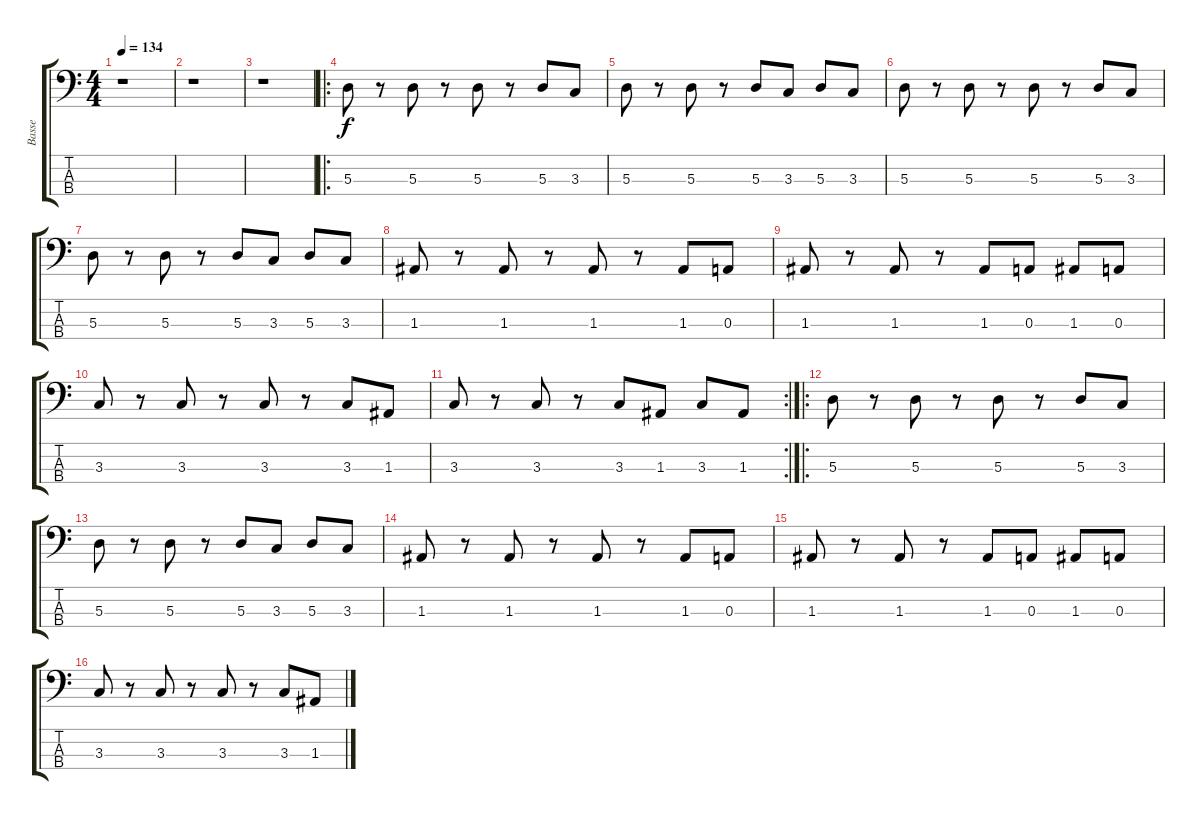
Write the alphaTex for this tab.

\track ("Basse" "Basse") {instrument synthbass2}
\staff {score tabs}
\tuning (G2 D2 A1 D1) {hide}
\ts (4 4)
\tempo 134
\clef f4
\ks c
r.1{dy f instrument synthbass2} |
r.1 |
r.1 |
\ro
5.3.8 r.8 5.3.8 r.8 5.3.8 r.8 5.3.8 3.3.8 |
5.3.8 r.8 5.3.8 r.8 5.3.8 3.3.8 5.3.8 3.3.8 |
5.3.8 r.8 5.3.8 r.8 5.3.8 r.8 5.3.8 3.3.8 |
5.3.8 r.8 5.3.8 r.8 5.3.8 3.3.8 5.3.8 3.3.8 |
1.3.8 r.8 1.3.8 r.8 1.3.8 r.8 1.3.8 0.3.8 |
1.3.8 r.8 1.3.8 r.8 1.3.8 0.3.8 1.3.8 0.3.8 |
3.3.8 r.8 3.3.8 r.8 3.3.8 r.8 3.3.8 1.3.8 |
\rc 2
3.3.8 r.8 3.3.8 r.8 3.3.8 1.3.8 3.3.8 1.3.8 |
\ro
5.3.8 r.8 5.3.8 r.8 5.3.8 r.8 5.3.8 3.3.8 |
5.3.8 r.8 5.3.8 r.8 5.3.8 3.3.8 5.3.8 3.3.8 |
1.3.8 r.8 1.3.8 r.8 1.3.8 r.8 1.3.8 0.3.8 |
1.3.8 r.8 1.3.8 r.8 1.3.8 0.3.8 1.3.8 0.3.8 |
3.3.8 r.8 3.3.8 r.8 3.3.8 r.8 3.3.8 1.3.8
